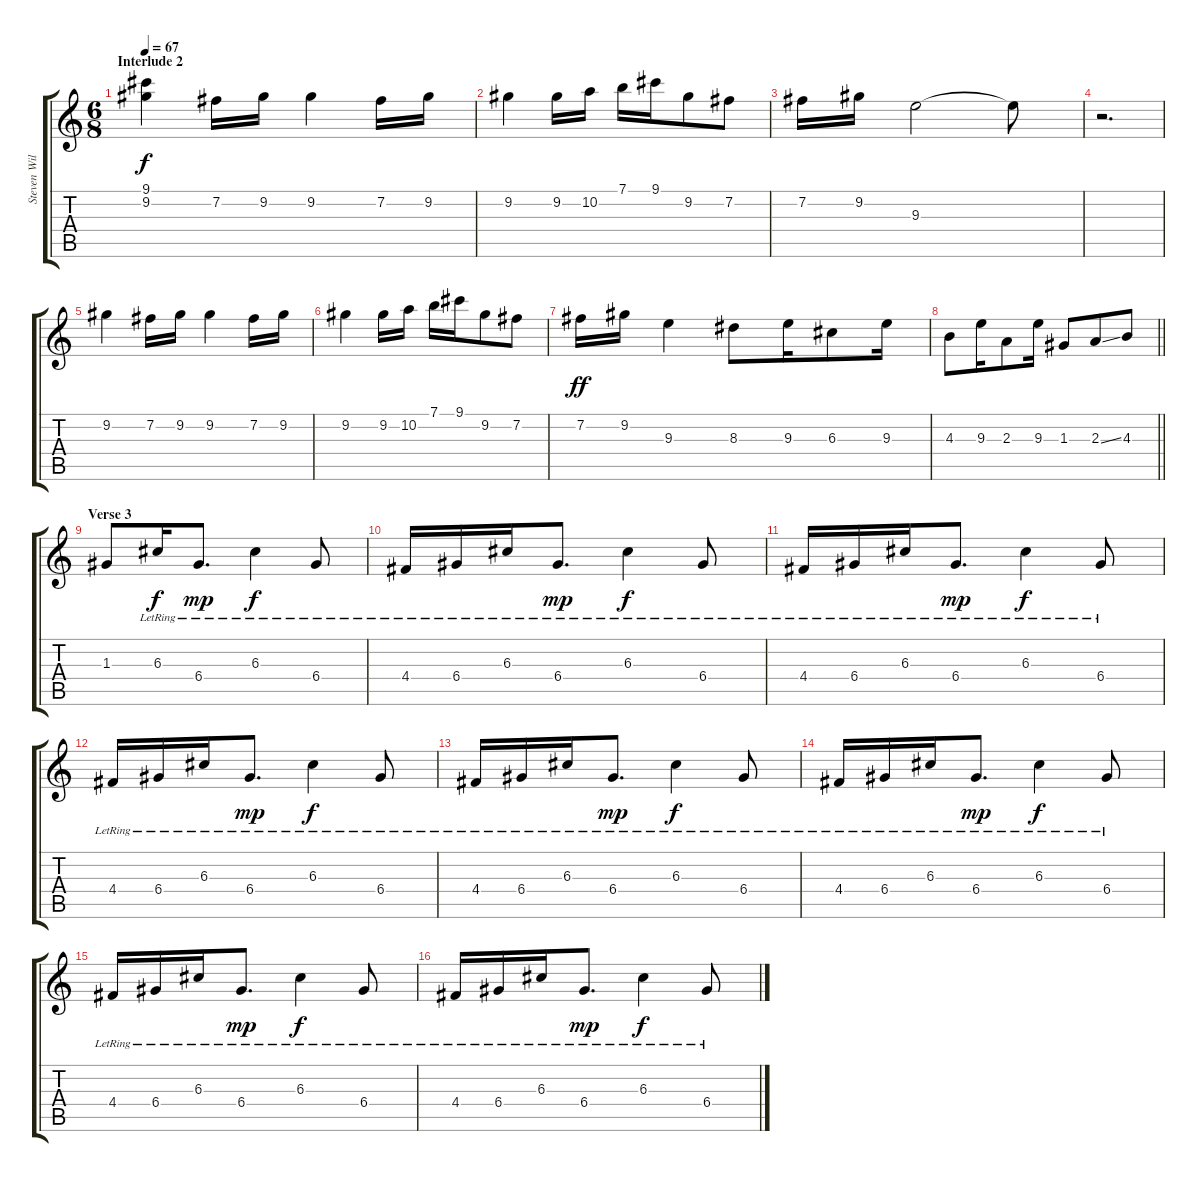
\track ("Steven Wilson (Guitar)" "Steven Wil") {instrument electricguitarjazz}
\staff {score tabs}
\tuning (E4 B3 G3 D3 A2 E2) {hide}
\ts (6 8)
\section ("" "Interlude 2")
\tempo 67
\clef g2
\ks c
(9.1 9.2).4{dy f volume 12} 7.2.16 9.2.16 9.2.4 7.2.16 9.2.16 |
9.2.4 9.2.16 10.2.16 7.1.16 9.1.16 9.2.8 7.2.8 |
7.2.16 9.2.16 9.3.2 9.3{t}.8 |
r.2{d} |
9.2.4 7.2.16 9.2.16 9.2.4 7.2.16 9.2.16 |
9.2.4 9.2.16 10.2.16 7.1.16 9.1.16 9.2.8 7.2.8 |
7.2.16{dy ff} 9.2.16 9.3.4 8.3.8 9.3.16 6.3.8 9.3.16 |
\barLineRight lightlight
4.3.8 9.3.16 2.3.8 9.3.16 1.3.8 2.3{ss}.8 4.3.8 |
\section ("" "Verse 3")
1.3.8 6.3{lr}.16{dy f} 6.4{lr}.8{d dy mp} 6.3{lr}.4{dy f} 6.4{lr}.8 |
4.4{lr}.16 6.4{lr}.16 6.3{lr}.16 6.4{lr}.8{d dy mp} 6.3{lr}.4{dy f} 6.4{lr}.8 |
4.4{lr}.16 6.4{lr}.16 6.3{lr}.16 6.4{lr}.8{d dy mp} 6.3{lr}.4{dy f} 6.4{lr}.8 |
4.4{lr}.16 6.4{lr}.16 6.3{lr}.16 6.4{lr}.8{d dy mp} 6.3{lr}.4{dy f} 6.4{lr}.8 |
4.4{lr}.16 6.4{lr}.16 6.3{lr}.16 6.4{lr}.8{d dy mp} 6.3{lr}.4{dy f} 6.4{lr}.8 |
4.4{lr}.16 6.4{lr}.16 6.3{lr}.16 6.4{lr}.8{d dy mp} 6.3{lr}.4{dy f} 6.4{lr}.8 |
4.4{lr}.16 6.4{lr}.16 6.3{lr}.16 6.4{lr}.8{d dy mp} 6.3{lr}.4{dy f} 6.4{lr}.8 |
4.4{lr}.16 6.4{lr}.16 6.3{lr}.16 6.4{lr}.8{d dy mp} 6.3{lr}.4{dy f} 6.4{lr}.8
